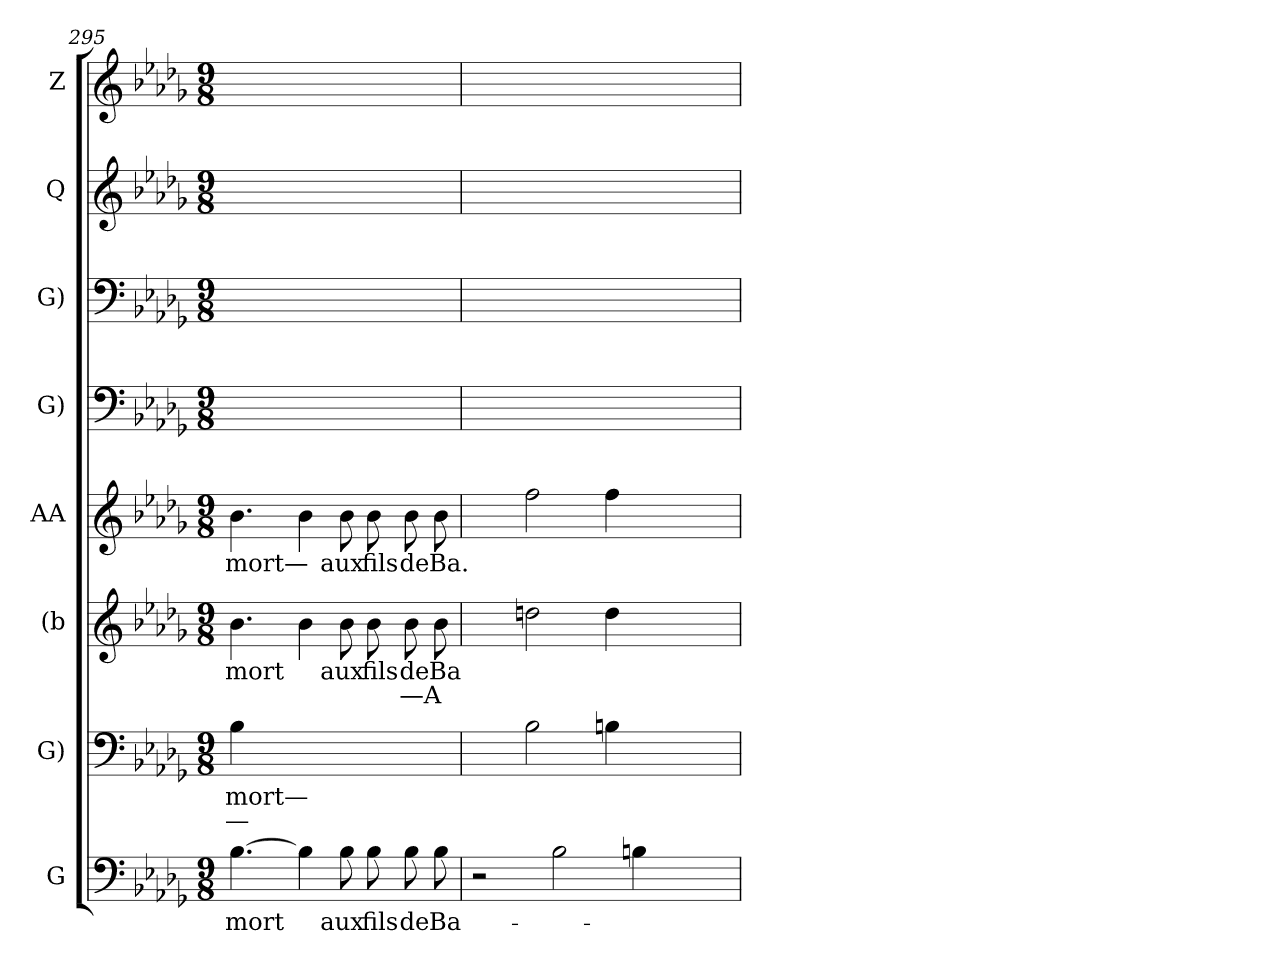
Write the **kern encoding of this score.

**kern	**text	**kern	**text	**text	**kern	**text	**text	**kern	**text	**kern	**kern	**kern	**kern
*part8	*part8	*part7	*part7	*part7	*part6	*part6	*part6	*part5	*part5	*part4	*part3	*part2	*part1
*staff8	*staff8	*staff7	*staff7	*staff7	*staff6	*staff6	*staff6	*staff5	*staff5	*staff4	*staff3	*staff2	*staff1
*I"G	*	*I"G)	*	*	*I"(b	*	*	*I"AA	*	*I"G)	*I"G)	*I"Q	*I"Z
*clefF4	*	*clefF4	*	*	*clefG2	*	*	*clefG2	*	*clefF4	*clefF4	*clefG2	*clefG2
*k[b-e-a-d-g-]	*	*k[b-e-a-d-g-]	*	*	*k[b-e-a-d-g-]	*	*	*k[b-e-a-d-g-]	*	*k[b-e-a-d-g-]	*k[b-e-a-d-g-]	*k[b-e-a-d-g-]	*k[b-e-a-d-g-]
*M9/8	*	*M9/8	*	*	*M9/8	*	*	*M9/8	*	*M9/8	*M9/8	*M9/8	*M9/8
=295	=295	=295	=295	=295	=295	=295	=295	=295	=295	=295	=295	=295	=295
[4.B-i\	mort	4B-i\	mort—	—	4.b-i\	mort	.	4.b-i\	mort—	1ryy	1ryy	1ryy	1ryy
.	.	2..ryy	.	.	.	.	.	.	.	.	.	.	.
4B-i\]	.	.	.	.	4b-i\	.	.	4b-i\	.	.	.	.	.
8B-i\	aux	.	.	.	8b-i\	aux	.	8b-i\	aux	.	.	.	.
8B-i\	fils	.	.	.	8b-i\	fils	.	8b-i\	fils	.	.	.	.
8B-i\	de	.	.	.	8b-i\	de	—A	8b-i\	de	.	.	.	.
8B-i\	Ba-	.	.	.	8b-i\	Ba	.	8b-i\	Ba.	8ryy	8ryy	8ryy	8ryy
!!LO:LB:g=z
=296	=296	=296	=296	=296	=296	=296	=296	=296	=296	=296	=296	=296	=296
2r	.	4.ryy	.	.	4.ryy	.	.	4.ryy	.	1ryy	1ryy	1ryy	1ryy
.	.	2B-i\	.	.	2ddni\	.	.	2ffi\	.	.	.	.	.
2B-i\	.	.	.	.	.	.	.	.	.	.	.	.	.
!	!	!LO:N:vis=4	!	!	!LO:N:vis=4	!	!	!	!	!	!	!	!
.	.	4.Bj\	.	.	4.ddj\	.	.	4ffi\	.	.	.	.	.
!LO:N:vis=4	!	!	!	!	!	!	!	!	!	!	!	!	!
4.Bj\	.	.	.	.	.	.	.	.	.	8ryy	8ryy	8ryy	8ryy
.	.	.	.	.	.	.	.	4.ryy	.	4.ryy	4.ryy	4.ryy	4.ryy
.	.	4ryy	.	.	4ryy	.	.	.	.	.	.	.	.
8ryy	.	.	.	.	.	.	.	.	.	.	.	.	.
=	=	=	=	=	=	=	=	=	=	=	=	=	=
*-	*-	*-	*-	*-	*-	*-	*-	*-	*-	*-	*-	*-	*-
